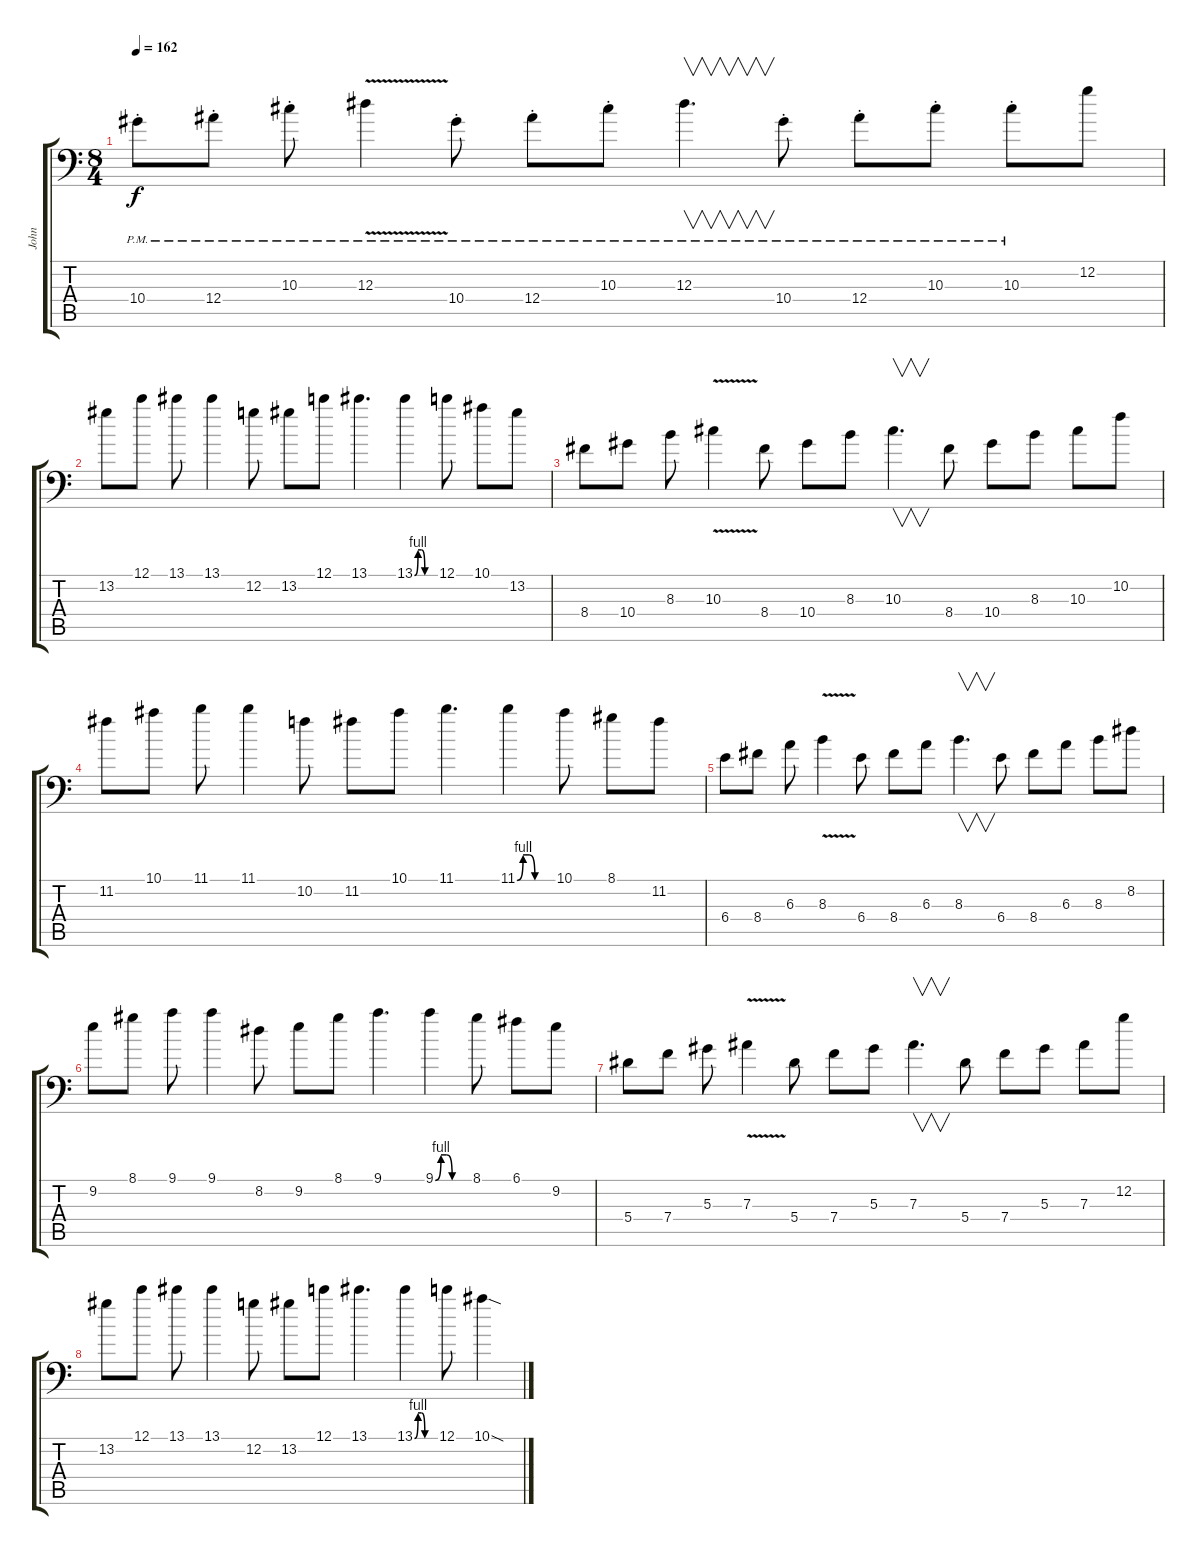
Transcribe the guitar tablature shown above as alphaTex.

\track ("John" "John") {instrument distortionguitar}
\staff {score tabs}
\tuning (C4 G3 Eb3 Bb2 F2 Bb1) {hide}
\ts (8 4)
\tempo 162
\clef f4
\ks c
10.4{pm st}.8{dy f} 12.4{pm st}.8 10.3{pm st}.8 12.3{v pm}.4 10.4{pm st}.8 12.4{pm st}.8 10.3{pm st}.8 12.3{pm}.4{v d} 10.4{pm st}.8 12.4{pm st}.8 10.3{pm st}.8 10.3{pm st}.8 12.2.8 |
13.2.8 12.1.8 13.1.8 13.1.4 12.2.8 13.2.8 12.1.8 13.1.4{d} 13.1{be (custom 0 0 10 4 20 4 30 0 60 0)}.4 12.1.8 10.1.8 13.2.8 |
8.4.8 10.4.8 8.3.8 10.3{v}.4 8.4.8 10.4.8 8.3.8 10.3.4{v d} 8.4.8 10.4.8 8.3.8 10.3.8 10.2.8 |
11.2.8 10.1.8 11.1.8 11.1.4 10.2.8 11.2.8 10.1.8 11.1.4{d} 11.1{be (custom 0 0 10 4 20 4 30 0 60 0)}.4 10.1.8 8.1.8 11.2.8 |
6.4.8 8.4.8 6.3.8 8.3{v}.4 6.4.8 8.4.8 6.3.8 8.3.4{v d} 6.4.8 8.4.8 6.3.8 8.3.8 8.2.8 |
9.2.8 8.1.8 9.1.8 9.1.4 8.2.8 9.2.8 8.1.8 9.1.4{d} 9.1{be (custom 0 0 10 4 20 4 30 0 60 0)}.4 8.1.8 6.1.8 9.2.8 |
5.4.8 7.4.8 5.3.8 7.3{v}.4 5.4.8 7.4.8 5.3.8 7.3.4{v d} 5.4.8 7.4.8 5.3.8 7.3.8 12.2.8 |
13.2.8 12.1.8 13.1.8 13.1.4 12.2.8 13.2.8 12.1.8 13.1.4{d} 13.1{be (custom 0 0 10 4 20 4 30 0 60 0)}.4 12.1.8 10.1{sod}.4
